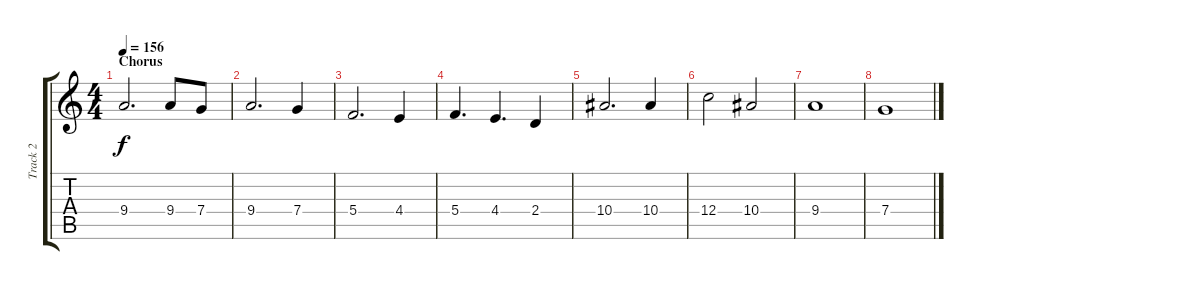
\track ("Track 2" "Track 2") {instrument distortionguitar}
\staff {score tabs}
\tuning (D4 A3 F3 C3 G2 D2) {hide}
\ts (4 4)
\section ("" "Chorus")
\tempo 156
\clef g2
\ks c
9.4.2{d dy f} 9.4.8 7.4.8 |
9.4.2{d} 7.4.4 |
5.4.2{d} 4.4.4 |
5.4.4{d} 4.4.4{d} 2.4.4 |
10.4.2{d} 10.4.4 |
12.4.2 10.4.2 |
9.4.1 |
7.4.1
